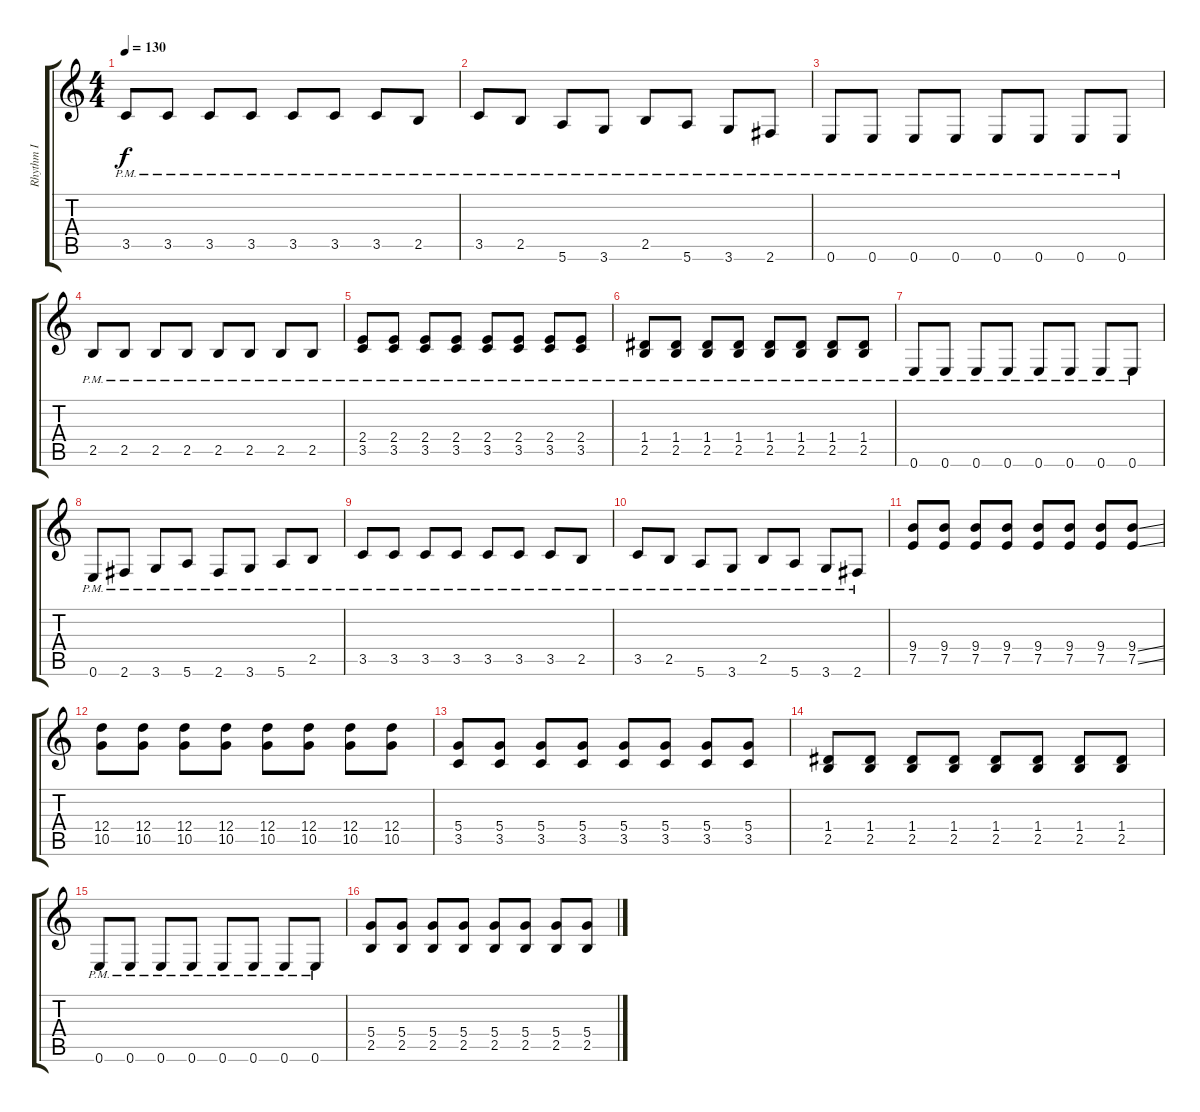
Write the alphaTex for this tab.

\track ("Rhythm I" "Rhythm I") {instrument distortionguitar}
\staff {score tabs}
\tuning (E4 B3 G3 D3 A2 E2) {hide}
\ts (4 4)
\tempo 130
\clef g2
\ks c
3.5{pm}.8{dy f} 3.5{pm}.8 3.5{pm}.8 3.5{pm}.8 3.5{pm}.8 3.5{pm}.8 3.5{pm}.8 2.5{pm}.8 |
3.5{pm}.8 2.5{pm}.8 5.6{pm}.8 3.6{pm}.8 2.5{pm}.8 5.6{pm}.8 3.6{pm}.8 2.6{pm}.8 |
0.6{pm}.8 0.6{pm}.8 0.6{pm}.8 0.6{pm}.8 0.6{pm}.8 0.6{pm}.8 0.6{pm}.8 0.6{pm}.8 |
2.5{pm}.8 2.5{pm}.8 2.5{pm}.8 2.5{pm}.8 2.5{pm}.8 2.5{pm}.8 2.5{pm}.8 2.5{pm}.8 |
(2.4{pm} 3.5{pm}).8 (2.4{pm} 3.5{pm}).8 (2.4{pm} 3.5{pm}).8 (2.4{pm} 3.5{pm}).8 (2.4{pm} 3.5{pm}).8 (2.4{pm} 3.5{pm}).8 (2.4{pm} 3.5{pm}).8 (2.4{pm} 3.5{pm}).8 |
(1.4{pm} 2.5{pm}).8 (1.4{pm} 2.5{pm}).8 (1.4{pm} 2.5{pm}).8 (1.4{pm} 2.5{pm}).8 (1.4{pm} 2.5{pm}).8 (1.4{pm} 2.5{pm}).8 (1.4{pm} 2.5{pm}).8 (1.4{pm} 2.5{pm}).8 |
0.6{pm}.8 0.6{pm}.8 0.6{pm}.8 0.6{pm}.8 0.6{pm}.8 0.6{pm}.8 0.6{pm}.8 0.6{pm}.8 |
0.6{pm}.8 2.6{pm}.8 3.6{pm}.8 5.6{pm}.8 2.6{pm}.8 3.6{pm}.8 5.6{pm}.8 2.5{pm}.8 |
3.5{pm}.8 3.5{pm}.8 3.5{pm}.8 3.5{pm}.8 3.5{pm}.8 3.5{pm}.8 3.5{pm}.8 2.5{pm}.8 |
3.5{pm}.8 2.5{pm}.8 5.6{pm}.8 3.6{pm}.8 2.5{pm}.8 5.6{pm}.8 3.6{pm}.8 2.6{pm}.8 |
(9.4 7.5).8 (9.4 7.5).8 (9.4 7.5).8 (9.4 7.5).8 (9.4 7.5).8 (9.4 7.5).8 (9.4 7.5).8 (9.4{ss} 7.5{ss}).8 |
(12.4 10.5).8 (12.4 10.5).8 (12.4 10.5).8 (12.4 10.5).8 (12.4 10.5).8 (12.4 10.5).8 (12.4 10.5).8 (12.4 10.5).8 |
(5.4 3.5).8 (5.4 3.5).8 (5.4 3.5).8 (5.4 3.5).8 (5.4 3.5).8 (5.4 3.5).8 (5.4 3.5).8 (5.4 3.5).8 |
(1.4 2.5).8 (1.4 2.5).8 (1.4 2.5).8 (1.4 2.5).8 (1.4 2.5).8 (1.4 2.5).8 (1.4 2.5).8 (1.4 2.5).8 |
0.6{pm}.8 0.6{pm}.8 0.6{pm}.8 0.6{pm}.8 0.6{pm}.8 0.6{pm}.8 0.6{pm}.8 0.6{pm}.8 |
(5.4 2.5).8 (5.4 2.5).8 (5.4 2.5).8 (5.4 2.5).8 (5.4 2.5).8 (5.4 2.5).8 (5.4 2.5).8 (5.4 2.5).8
